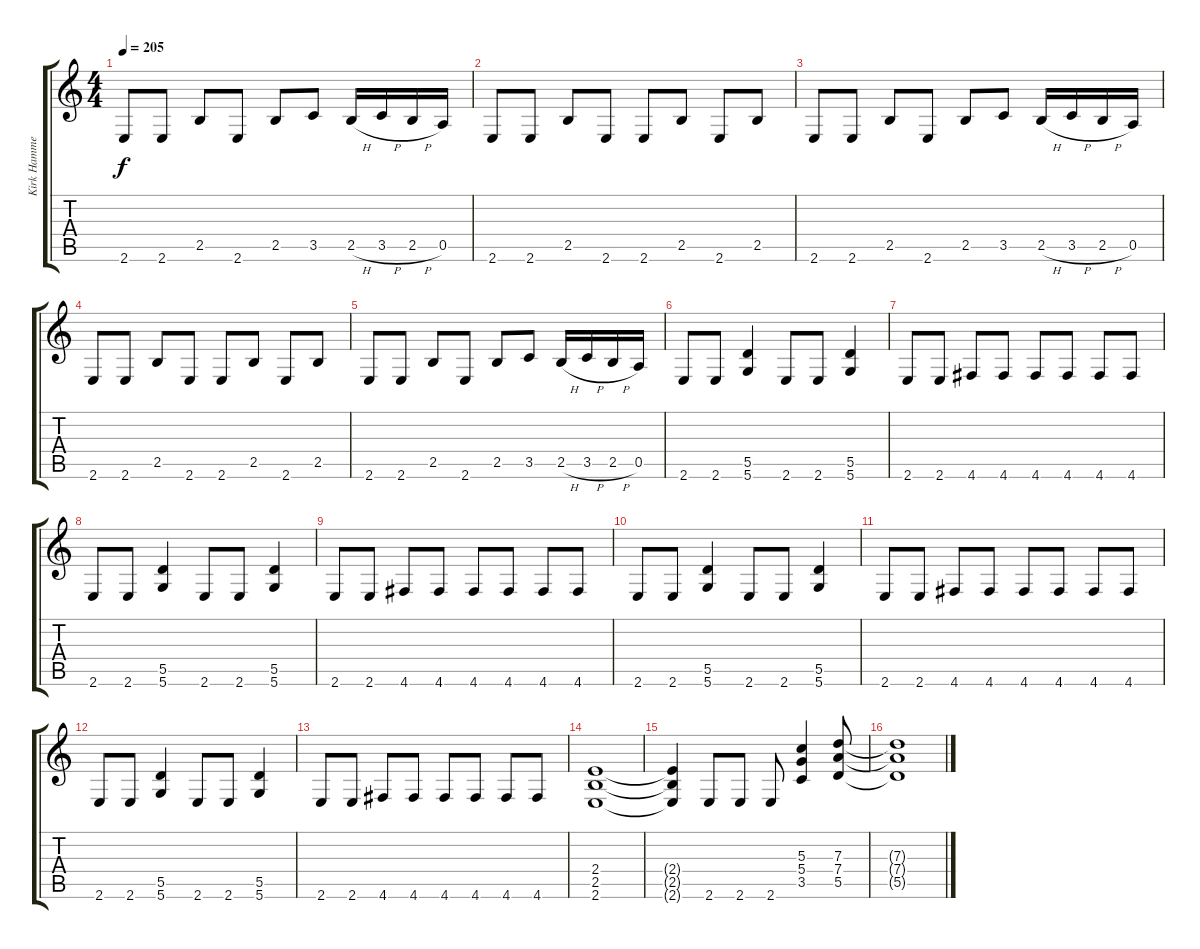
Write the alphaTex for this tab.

\track ("Kirk Hammet" "Kirk Hamme") {instrument distortionguitar}
\staff {score tabs}
\tuning (E4 B3 G3 D3 A2 D2) {hide}
\ts (4 4)
\tempo 205
\clef g2
\ks c
2.6.8{dy f} 2.6.8 2.5.8 2.6.8 2.5.8 3.5.8 2.5{h}.16 3.5{h}.16 2.5{h}.16 0.5.16 |
2.6.8 2.6.8 2.5.8 2.6.8 2.6.8 2.5.8 2.6.8 2.5.8 |
2.6.8 2.6.8 2.5.8 2.6.8 2.5.8 3.5.8 2.5{h}.16 3.5{h}.16 2.5{h}.16 0.5.16 |
2.6.8 2.6.8 2.5.8 2.6.8 2.6.8 2.5.8 2.6.8 2.5.8 |
2.6.8 2.6.8 2.5.8 2.6.8 2.5.8 3.5.8 2.5{h}.16 3.5{h}.16 2.5{h}.16 0.5.16 |
2.6.8 2.6.8 (5.5 5.6).4 2.6.8 2.6.8 (5.5 5.6).4 |
2.6.8 2.6.8 4.6.8 4.6.8 4.6.8 4.6.8 4.6.8 4.6.8 |
2.6.8 2.6.8 (5.5 5.6).4 2.6.8 2.6.8 (5.5 5.6).4 |
2.6.8 2.6.8 4.6.8 4.6.8 4.6.8 4.6.8 4.6.8 4.6.8 |
2.6.8 2.6.8 (5.5 5.6).4 2.6.8 2.6.8 (5.5 5.6).4 |
2.6.8 2.6.8 4.6.8 4.6.8 4.6.8 4.6.8 4.6.8 4.6.8 |
2.6.8 2.6.8 (5.5 5.6).4 2.6.8 2.6.8 (5.5 5.6).4 |
2.6.8 2.6.8 4.6.8 4.6.8 4.6.8 4.6.8 4.6.8 4.6.8 |
(2.4 2.5 2.6).1 |
(2.4{t} 2.5{t} 2.6{t}).4 2.6.8 2.6.8 2.6.8 (5.3 5.4 3.5).4 (7.3 7.4 5.5).8 |
(7.3{t} 7.4{t} 5.5{t}).1
